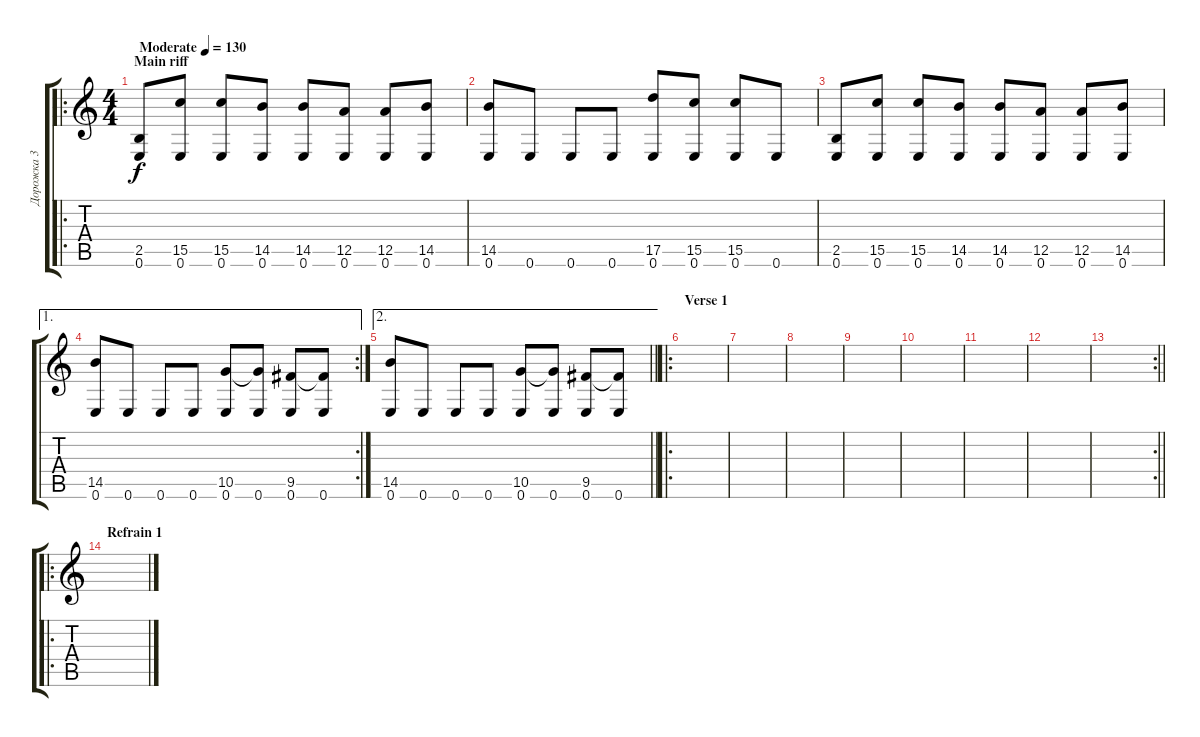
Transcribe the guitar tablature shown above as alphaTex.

\track ("Дорожка 3" "Дорожка 3") {mute instrument distortionguitar}
\staff {score tabs}
\tuning (E4 B3 G3 D3 A2 E2) {hide}
\ro
\ts (4 4)
\section ("" "Main riff")
\tempo (130 "Moderate")
\clef g2
\ks c
(2.5 0.6).8{dy f instrument distortionguitar} (15.5 0.6).8 (15.5 0.6).8 (14.5 0.6).8 (14.5 0.6).8 (12.5 0.6).8 (12.5 0.6).8 (14.5 0.6).8 |
(14.5 0.6).8 0.6.8 0.6.8 0.6.8 (17.5 0.6).8 (15.5 0.6).8 (15.5 0.6).8 0.6.8 |
(2.5 0.6).8 (15.5 0.6).8 (15.5 0.6).8 (14.5 0.6).8 (14.5 0.6).8 (12.5 0.6).8 (12.5 0.6).8 (14.5 0.6).8 |
\ae 1
\rc 2
(14.5 0.6).8 0.6.8 0.6.8 0.6.8 (10.5 0.6).8 (10.5{t} 0.6).8 (9.5 0.6).8 (9.5{t} 0.6).8 |
\ae 2
\barLineRight lightlight
(14.5 0.6).8 0.6.8 0.6.8 0.6.8 (10.5 0.6).8 (10.5{t} 0.6).8 (9.5 0.6).8 (9.5{t} 0.6).8 |
\ro
\section ("" "Verse 1")
|
|
|
|
|
|
|
\rc 2
\barLineRight lightlight
|
\ro
\section ("" "Refrain 1")
